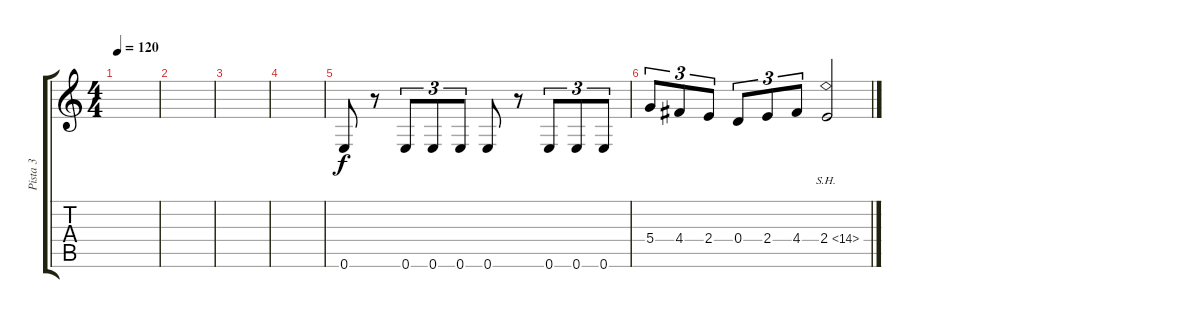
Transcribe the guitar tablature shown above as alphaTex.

\track ("Pista 3" "Pista 3") {instrument distortionguitar}
\staff {score tabs}
\tuning (E4 B3 G3 D3 A2 E2) {hide}
\ts (4 4)
\tempo 120
\clef g2
\ks c
|
|
|
|
0.6.8 r.8 0.6.8{tu (3 2)} 0.6.8{tu (3 2)} 0.6.8{tu (3 2)} 0.6.8 r.8 0.6.8{tu (3 2)} 0.6.8{tu (3 2)} 0.6.8{tu (3 2)} |
5.4.8{tu (3 2)} 4.4.8{tu (3 2)} 2.4.8{tu (3 2)} 0.4.8{tu (3 2)} 2.4.8{tu (3 2)} 4.4.8{tu (3 2)} 2.4{sh 12}.2
